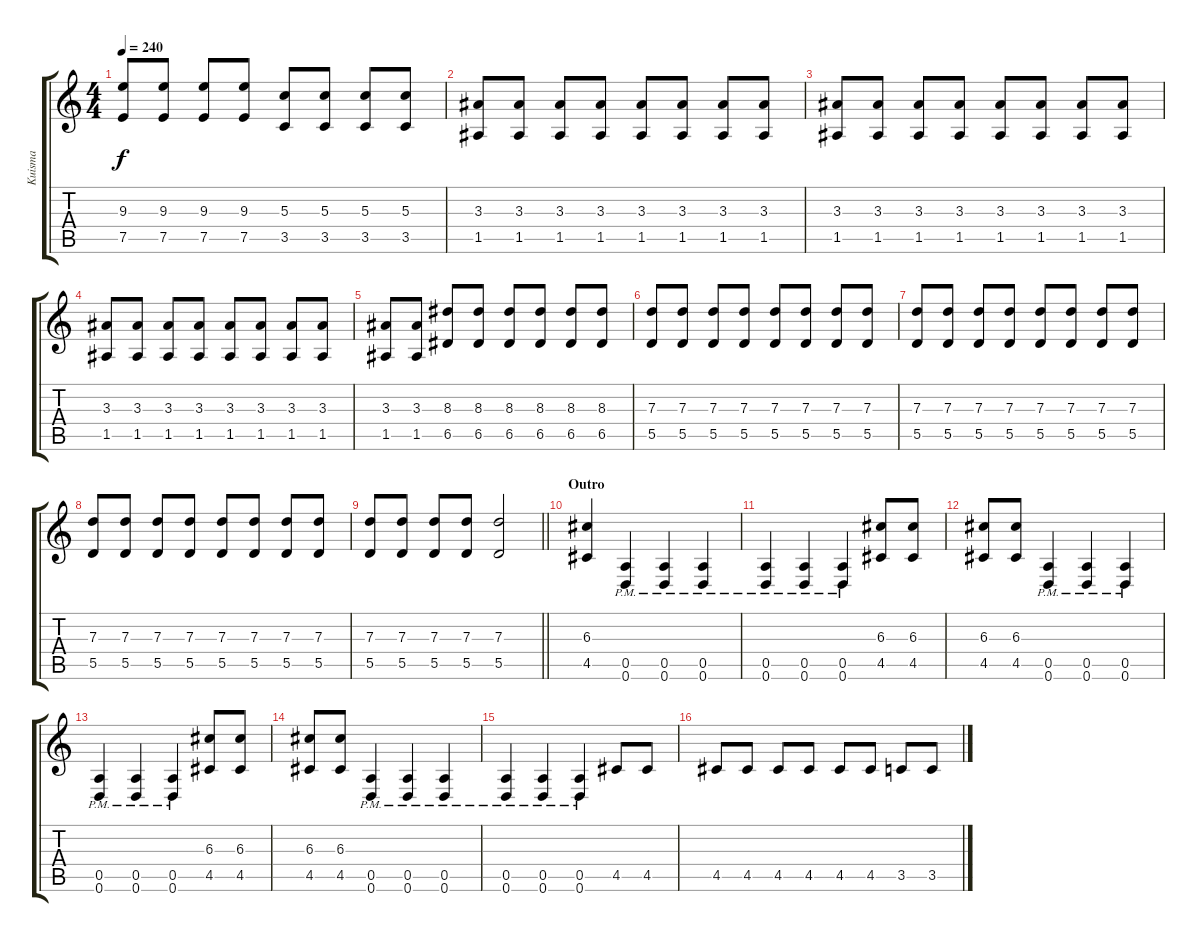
\track ("Kuisma" "Kuisma") {instrument distortionguitar}
\staff {score tabs}
\tuning (E4 B3 G3 D3 A2 D2) {hide}
\ts (4 4)
\tempo 240
\clef g2
\ks c
(9.3 7.5).8{dy f} (9.3 7.5).8 (9.3 7.5).8 (9.3 7.5).8 (5.3 3.5).8 (5.3 3.5).8 (5.3 3.5).8 (5.3 3.5).8 |
(3.3 1.5).8 (3.3 1.5).8 (3.3 1.5).8 (3.3 1.5).8 (3.3 1.5).8 (3.3 1.5).8 (3.3 1.5).8 (3.3 1.5).8 |
(3.3 1.5).8 (3.3 1.5).8 (3.3 1.5).8 (3.3 1.5).8 (3.3 1.5).8 (3.3 1.5).8 (3.3 1.5).8 (3.3 1.5).8 |
(3.3 1.5).8 (3.3 1.5).8 (3.3 1.5).8 (3.3 1.5).8 (3.3 1.5).8 (3.3 1.5).8 (3.3 1.5).8 (3.3 1.5).8 |
(3.3 1.5).8 (3.3 1.5).8 (8.3 6.5).8 (8.3 6.5).8 (8.3 6.5).8 (8.3 6.5).8 (8.3 6.5).8 (8.3 6.5).8 |
(7.3 5.5).8 (7.3 5.5).8 (7.3 5.5).8 (7.3 5.5).8 (7.3 5.5).8 (7.3 5.5).8 (7.3 5.5).8 (7.3 5.5).8 |
(7.3 5.5).8 (7.3 5.5).8 (7.3 5.5).8 (7.3 5.5).8 (7.3 5.5).8 (7.3 5.5).8 (7.3 5.5).8 (7.3 5.5).8 |
(7.3 5.5).8 (7.3 5.5).8 (7.3 5.5).8 (7.3 5.5).8 (7.3 5.5).8 (7.3 5.5).8 (7.3 5.5).8 (7.3 5.5).8 |
\barLineRight lightlight
(7.3 5.5).8 (7.3 5.5).8 (7.3 5.5).8 (7.3 5.5).8 (7.3 5.5).2 |
\section ("" "Outro")
(6.3 4.5).4 (0.5{pm} 0.6{pm}).4 (0.5{pm} 0.6{pm}).4 (0.5{pm} 0.6{pm}).4 |
(0.5{pm} 0.6{pm}).4 (0.5{pm} 0.6{pm}).4 (0.5{pm} 0.6{pm}).4 (6.3 4.5).8 (6.3 4.5).8 |
(6.3 4.5).8 (6.3 4.5).8 (0.5{pm} 0.6{pm}).4 (0.5{pm} 0.6{pm}).4 (0.5{pm} 0.6{pm}).4 |
(0.5{pm} 0.6{pm}).4 (0.5{pm} 0.6{pm}).4 (0.5{pm} 0.6{pm}).4 (6.3 4.5).8 (6.3 4.5).8 |
(6.3 4.5).8 (6.3 4.5).8 (0.5{pm} 0.6{pm}).4 (0.5{pm} 0.6{pm}).4 (0.5{pm} 0.6{pm}).4 |
(0.5{pm} 0.6{pm}).4 (0.5{pm} 0.6{pm}).4 (0.5{pm} 0.6{pm}).4 4.5.8 4.5.8 |
4.5.8 4.5.8 4.5.8 4.5.8 4.5.8 4.5.8 3.5.8 3.5.8
